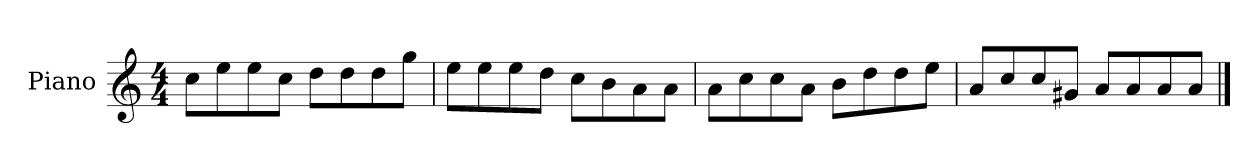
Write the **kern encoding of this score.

**kern
*part1
*staff1
*I"Piano
*I'P-no
*clefG2
*k[]
*M4/4
*MM90
=1
8cc\L
8ee\
8ee\
8cc\J
8dd\L
8dd\
8dd\
8gg\J
=2
8ee\L
8ee\
8ee\
8dd\J
8cc\L
8b\
8a\
8a\J
=3
8a\L
8cc\
8cc\
8a\J
8b\L
8dd\
8dd\
8ee\J
=4
8a/L
8cc/
8cc/
8g#X/J
8a/L
8a/
8a/
8a/J
==
*-
